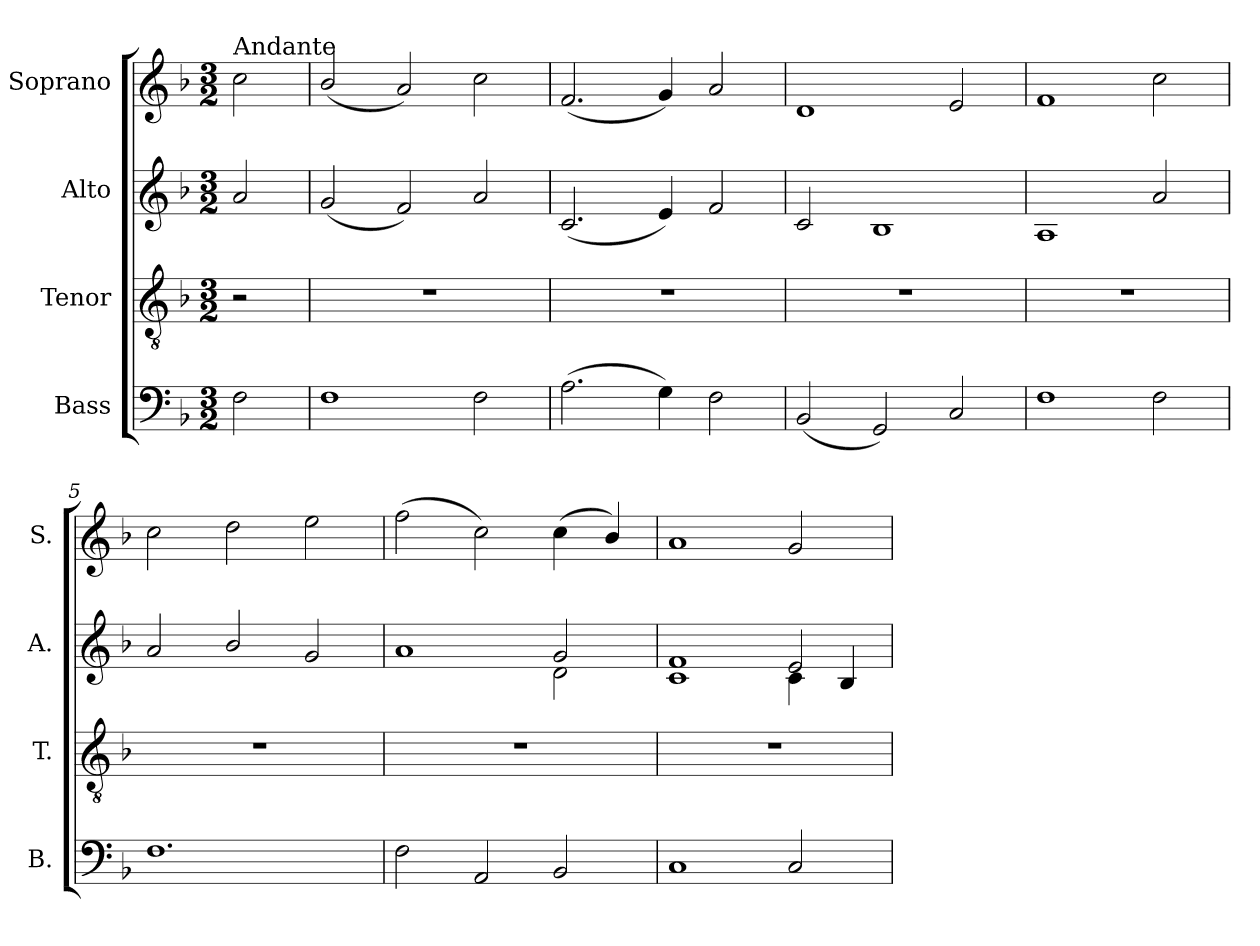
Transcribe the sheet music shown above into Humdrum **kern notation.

**kern	**kern	**kern	**kern
*part4	*part3	*part2	*part1
*staff4	*staff3	*staff2	*staff1
*I"Bass	*I"Tenor	*I"Alto	*I"Soprano
*I'B.	*I'T.	*I'A.	*I'S.
!!LO:PB:g=z
*clefF4	*clefGv2	*clefG2	*clefG2
*	*ITrd7c12	*	*
*k[b-]	*k[b-]	*k[b-]	*k[b-]
*F:	*F:	*F:	*F:
*M3/2	*M3/2	*M3/2	*M3/2
=	=	=	=
!	!	!	!LO:TX:a:t=Andante
2Fi\	2r	2ai/	2cci\
=1	=1	=1	=1
!	!LO:N:vis=1	!	!
1Fi	1.r	(2gi/	(2b-i/
.	.	2fi/)	2ai/)
2Fi\	.	2ai/	2cci\
=2	=2	=2	=2
!	!LO:N:vis=1	!	!
(2.Ai\	1.r	(2.ci/	(2.fi/
4Gi\)	.	4ei/)	4gi/)
2Fi\	.	2fi/	2ai/
=3	=3	=3	=3
!	!LO:N:vis=1	!	!
(2BB-i/	1.r	2ci/	1di
2GGi/)	.	1B-i	.
2Ci/	.	.	2ei/
=4	=4	=4	=4
!	!LO:N:vis=1	!	!
1Fi	1.r	1Ai	1fi
2Fi\	.	2ai/	2cci\
=5	=5	=5	=5
!	!LO:N:vis=1	!	!
1.Fi	1.r	2ai/	2cci\
.	.	2b-i/	2ddi\
.	.	2gi/	2eei\
=6	=6	=6	=6
!	!LO:N:vis=1	!	!
*	*	*^	*
2Fi\	1.r	1ai	1ryy	(2ffi\
2AAi/	.	.	.	2cci\)
2BB-i/	.	2gi/	2di\	(4cci\
.	.	.	.	4b-i/)
=7	=7	=7	=7	=7
!	!LO:N:vis=1	!	!	!
*	*	*	*	*^
1Ci	1.r	1fi	1ci	1ai	1ryy
2Ci/	.	2ei/	4ci\	2gi/	2ryy
.	.	.	4B-i/	.	.
*	*	*v	*v	*	*
*	*	*	*v	*v
=	=	=	=
*-	*-	*-	*-
